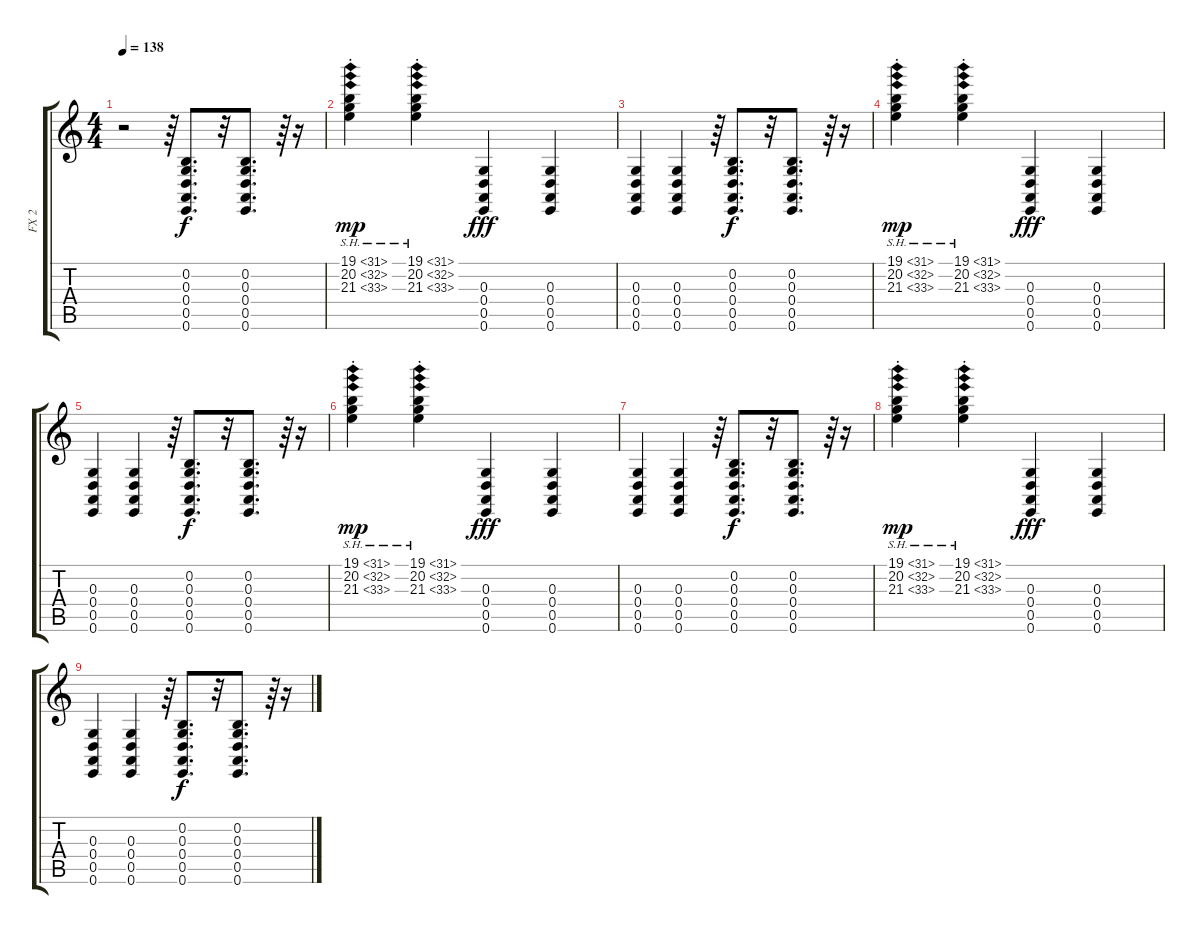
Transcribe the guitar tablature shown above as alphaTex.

\track ("FX 2" "FX 2") {instrument stringensemble1}
\staff {score tabs}
\tuning (E4 B3 G3 D3 A2 E2) {hide}
\ts (4 4)
\tempo 138
\clef g2
\ks c
r.2{dy f} r.64 (0.2 0.3 0.4 0.5 0.6).8{d} r.32 (0.2 0.3 0.4 0.5 0.6).8{d} r.64 r.16 |
(19.1{sh 12 st} 20.2{sh 12 st} 21.3{sh 12 st}).4{dy mp instrument stringensemble1} (19.1{sh 12 st} 20.2{sh 12 st} 21.3{sh 12 st}).4 (0.3 0.4 0.5 0.6).4{dy fff instrument melodictom} (0.3 0.4 0.5 0.6).4 |
(0.3 0.4 0.5 0.6).4 (0.3 0.4 0.5 0.6).4 r.64 (0.2 0.3 0.4 0.5 0.6).8{d dy f} r.32 (0.2 0.3 0.4 0.5 0.6).8{d} r.64 r.16 |
(19.1{sh 12 st} 20.2{sh 12 st} 21.3{sh 12 st}).4{dy mp instrument stringensemble1} (19.1{sh 12 st} 20.2{sh 12 st} 21.3{sh 12 st}).4 (0.3 0.4 0.5 0.6).4{dy fff instrument melodictom} (0.3 0.4 0.5 0.6).4 |
(0.3 0.4 0.5 0.6).4 (0.3 0.4 0.5 0.6).4 r.64 (0.2 0.3 0.4 0.5 0.6).8{d dy f} r.32 (0.2 0.3 0.4 0.5 0.6).8{d} r.64 r.16 |
(19.1{sh 12 st} 20.2{sh 12 st} 21.3{sh 12 st}).4{dy mp instrument stringensemble1} (19.1{sh 12 st} 20.2{sh 12 st} 21.3{sh 12 st}).4 (0.3 0.4 0.5 0.6).4{dy fff instrument melodictom} (0.3 0.4 0.5 0.6).4 |
(0.3 0.4 0.5 0.6).4 (0.3 0.4 0.5 0.6).4 r.64 (0.2 0.3 0.4 0.5 0.6).8{d dy f} r.32 (0.2 0.3 0.4 0.5 0.6).8{d} r.64 r.16 |
(19.1{sh 12 st} 20.2{sh 12 st} 21.3{sh 12 st}).4{dy mp instrument stringensemble1} (19.1{sh 12 st} 20.2{sh 12 st} 21.3{sh 12 st}).4 (0.3 0.4 0.5 0.6).4{dy fff instrument melodictom} (0.3 0.4 0.5 0.6).4 |
(0.3 0.4 0.5 0.6).4 (0.3 0.4 0.5 0.6).4 r.64 (0.2 0.3 0.4 0.5 0.6).8{d dy f} r.32 (0.2 0.3 0.4 0.5 0.6).8{d} r.64 r.16
